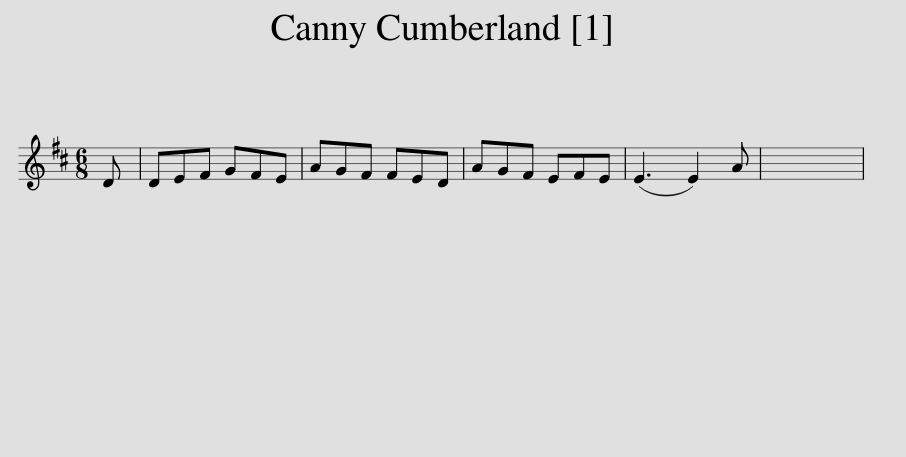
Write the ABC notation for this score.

X:1
L:1/8
M:6/8
I:linebreak $
K:D
V:1 treble
V:1
 D | DEF GFE | AGF FED | AGF EFE | (E3 E2) A | %5
 x6 | %6
